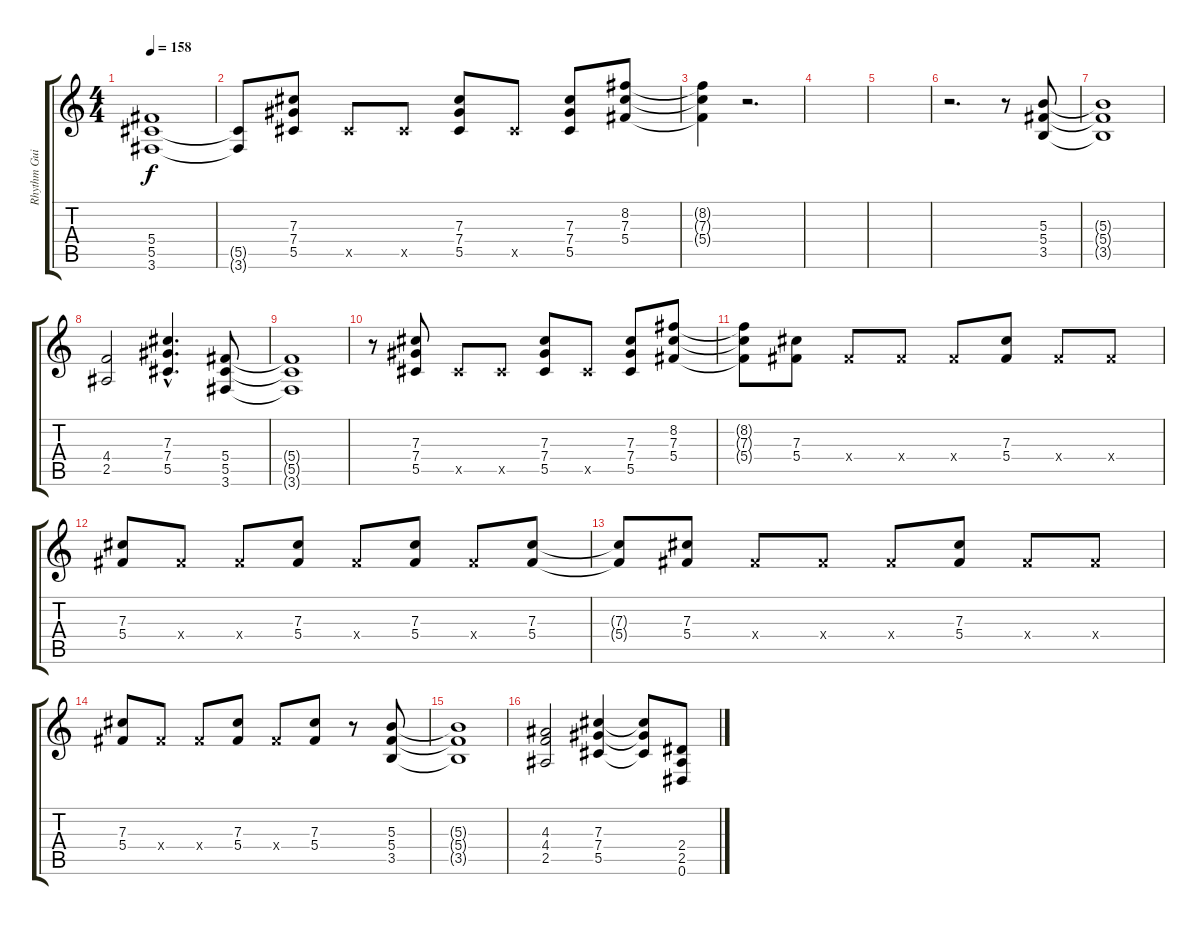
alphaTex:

\track ("Rhythm Guitar" "Rhythm Gui") {instrument distortionguitar}
\staff {score tabs}
\tuning (Eb4 Bb3 Gb3 Db3 Ab2 Eb2) {hide}
\ts (4 4)
\tempo 158
\clef g2
\ks c
(5.4{t} 5.5{t} 3.6{t}).1{dy f} |
(5.5{t} 3.6{t}).8 (7.3 7.4 5.5).8 5.5{x}.8 5.5{x}.8 (7.3 7.4 5.5).8 5.5{x}.8 (7.3 7.4 5.5).8 (8.2 7.3 5.4).8 |
(8.2{t} 7.3{t} 5.4{t}).4 r.2{d} |
|
|
r.2{d} r.8 (5.3 5.4 3.5).8 |
(5.3{t} 5.4{t} 3.5{t}).1 |
(4.4 2.5).2 (7.3{hac} 7.4{hac} 5.5{hac}).4{d} (5.4 5.5 3.6).8 |
(5.4{t} 5.5{t} 3.6{t}).1 |
r.8 (7.3 7.4 5.5).8 5.5{x}.8 5.5{x}.8 (7.3 7.4 5.5).8 5.5{x}.8 (7.3 7.4 5.5).8 (8.2 7.3 5.4).8 |
(8.2{t} 7.3{t} 5.4{t}).8 (7.3 5.4).8 5.4{x}.8 5.4{x}.8 5.4{x}.8 (7.3 5.4).8 5.4{x}.8 5.4{x}.8 |
(7.3 5.4).8 5.4{x}.8 5.4{x}.8 (7.3 5.4).8 5.4{x}.8 (7.3 5.4).8 5.4{x}.8 (7.3 5.4).8 |
(7.3{t} 5.4{t}).8 (7.3 5.4).8 5.4{x}.8 5.4{x}.8 5.4{x}.8 (7.3 5.4).8 5.4{x}.8 5.4{x}.8 |
(7.3 5.4).8 5.4{x}.8 5.4{x}.8 (7.3 5.4).8 5.4{x}.8 (7.3 5.4).8 r.8 (5.3 5.4 3.5).8 |
(5.3{t} 5.4{t} 3.5{t}).1 |
(4.3 4.4 2.5).2 (7.3 7.4 5.5).4 (7.3{t} 7.4{t} 5.5{t}).8 (2.4 2.5 0.6).8
